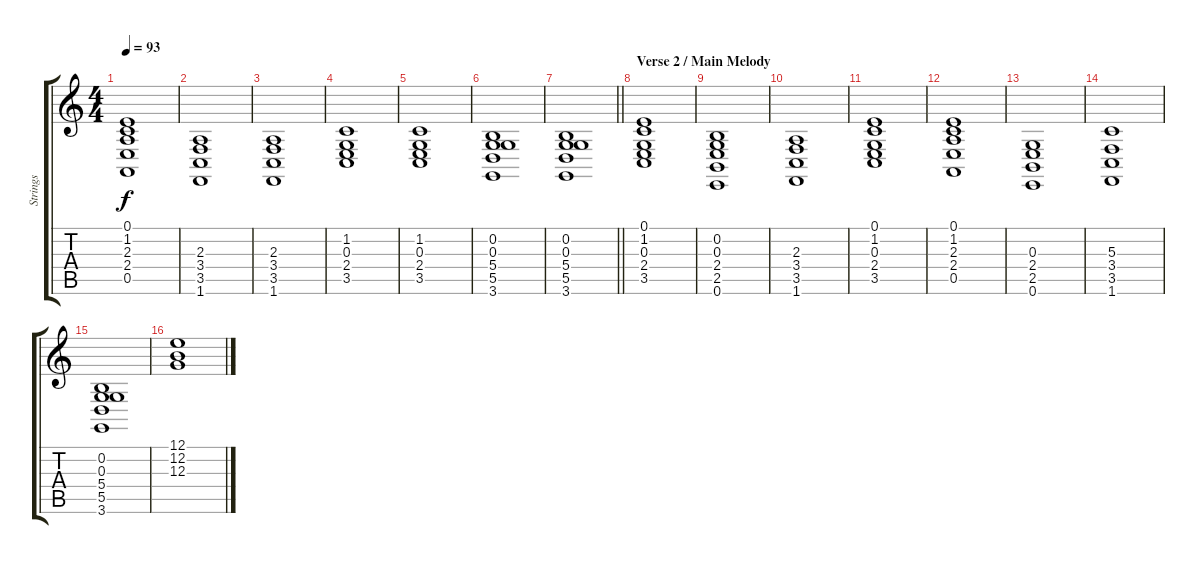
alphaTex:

\track ("Strings" "Strings") {instrument stringensemble1}
\staff {score tabs}
\tuning (E4 B3 G3 D3 A2 E2) {hide}
\ts (4 4)
\tempo 93
\clef g2
\ks c
(0.1 1.2 2.3 2.4 0.5).1{dy f} |
(2.3 3.4 3.5 1.6).1 |
(2.3 3.4 3.5 1.6).1 |
(1.2 0.3 2.4 3.5).1 |
(1.2 0.3 2.4 3.5).1 |
(0.2 0.3 5.4 5.5 3.6).1 |
\barLineRight lightlight
(0.2 0.3 5.4 5.5 3.6).1 |
\section ("" "Verse 2 / Main Melody")
(0.1 1.2 0.3 2.4 3.5).1 |
(0.2 0.3 2.4 2.5 0.6).1 |
(2.3 3.4 3.5 1.6).1 |
(0.1 1.2 0.3 2.4 3.5).1 |
(0.1 1.2 2.3 2.4 0.5).1 |
(0.3 2.4 2.5 0.6).1 |
(5.3 3.4 3.5 1.6).1 |
(0.2 0.3 5.4 5.5 3.6).1 |
(12.1 12.2 12.3).1
